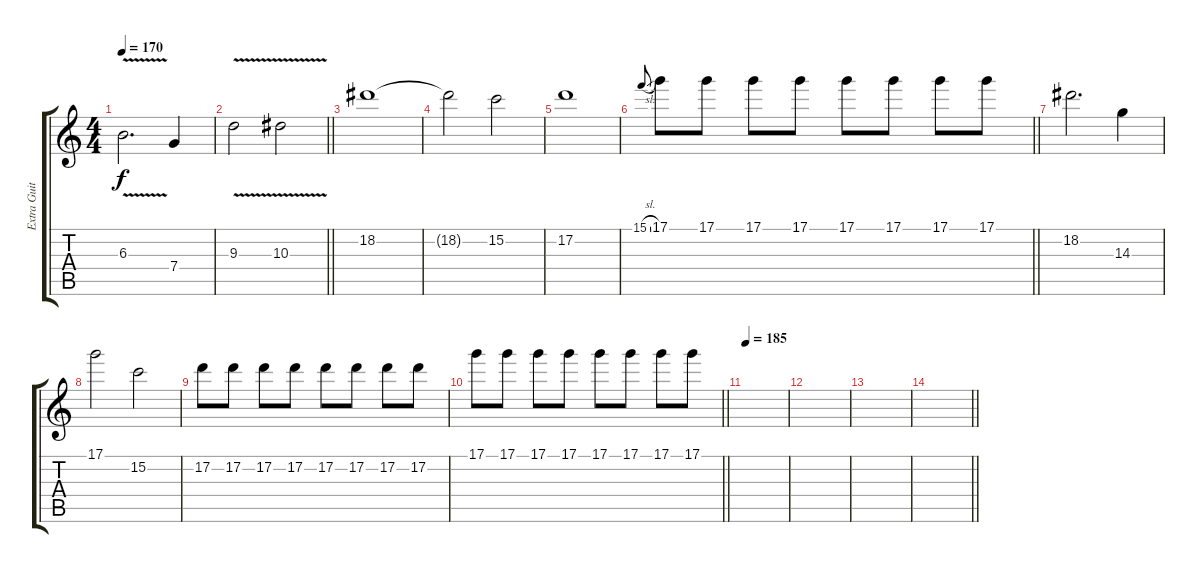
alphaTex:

\track ("Extra Guitar" "Extra Guit") {instrument overdrivenguitar}
\staff {score tabs}
\tuning (D4 A3 F3 C3 G2 C2) {hide}
\ts (4 4)
\tempo 170
\clef g2
\ks c
6.3{v}.2{d dy f} 7.4.4 |
\barLineRight lightlight
9.3{v}.2 10.3{v}.2 |
18.2.1 |
18.2{t}.2 15.2.2 |
17.2.1 |
\barLineRight lightlight
15.1{sl}.8{gr onbeat} 17.1.8 17.1.8 17.1.8 17.1.8 17.1.8 17.1.8 17.1.8 17.1.8 |
18.2.2{d} 14.3.4 |
17.1.2 15.2.2 |
17.2.8 17.2.8 17.2.8 17.2.8 17.2.8 17.2.8 17.2.8 17.2.8 |
\barLineRight lightlight
17.1.8 17.1.8 17.1.8 17.1.8 17.1.8 17.1.8 17.1.8 17.1.8 |
\tempo 185
|
|
|
\barLineRight lightlight
